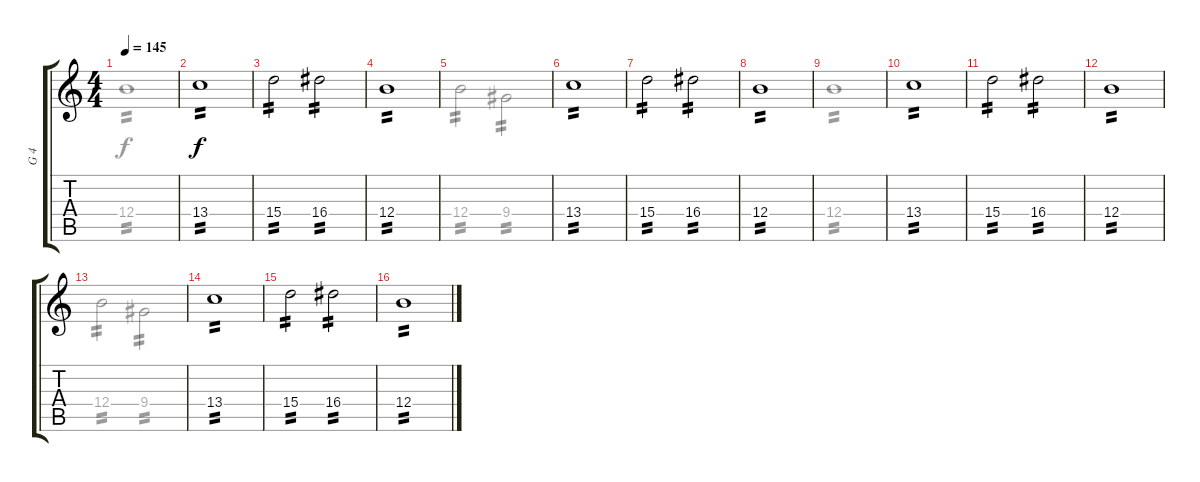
\track ("G 4" "G 4") {instrument distortionguitar}
\staff {score tabs}
\tuning (Db4 Ab3 E3 B2 Gb2 B1) {hide}
\voice
\ts (4 4)
\tempo 145
\clef g2
\ks c
|
13.4.1{tp 2} |
15.4.2{tp 2} 16.4.2{tp 2} |
12.4.1{tp 2} |
|
13.4.1{tp 2} |
15.4.2{tp 2} 16.4.2{tp 2} |
12.4.1{tp 2} |
|
13.4.1{tp 2} |
15.4.2{tp 2} 16.4.2{tp 2} |
12.4.1{tp 2} |
|
13.4.1{tp 2 volume 10} |
15.4.2{tp 2} 16.4.2{tp 2} |
12.4.1{tp 2 volume 8}
\voice
\clef g2
\ottava regular
\simile none
\ks c
12.4.1{tp 2 dy f} |
|
|
|
12.4.2{tp 2} 9.4.2{tp 2} |
|
|
|
12.4.1{tp 2} |
|
|
|
12.4.2{tp 2} 9.4.2{tp 2} |
|
|
